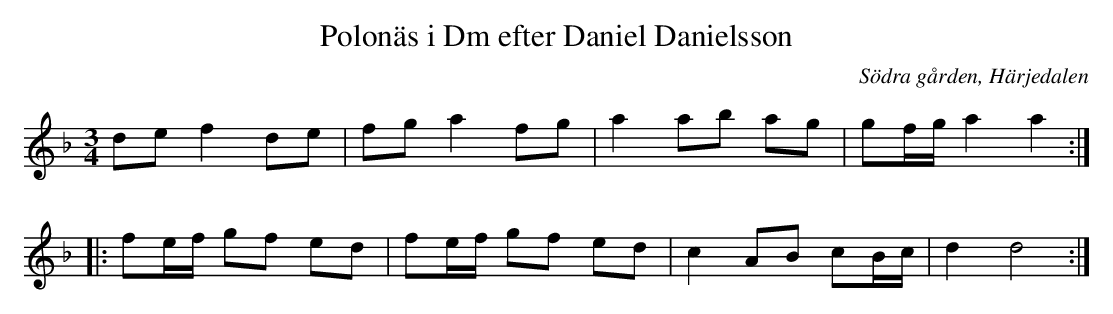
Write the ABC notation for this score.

X:1
T:Polonäs i Dm efter Daniel Danielsson
O:Södra gården, Härjedalen
M:3/4
L:1/16
K:Dm
d2e2 f4 d2e2 | f2g2 a4 f2g2 | a4 a2b2 a2g2 | g2fg a4 a4 ::
f2ef g2f2 e2d2 | f2ef g2f2 e2d2 | c4 A2B2 c2Bc | d4 d8 :|
